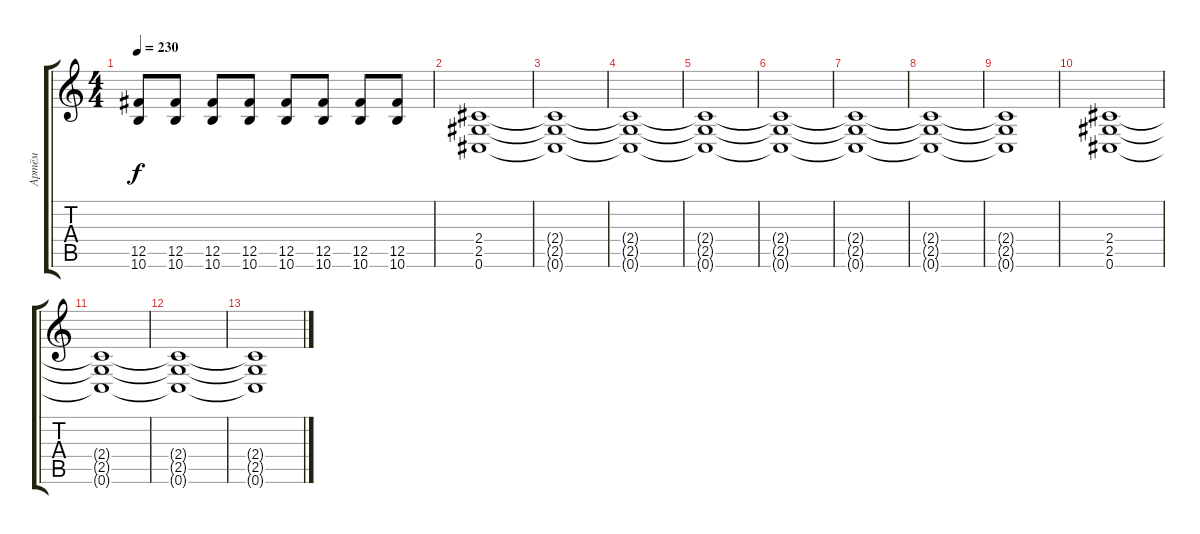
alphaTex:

\track ("Артём" "Артём") {instrument distortionguitar}
\staff {score tabs}
\tuning (Db4 Ab3 E3 B2 Gb2 Db2) {hide}
\ts (4 4)
\tempo 230
\clef g2
\ks c
(12.5 10.6).8{dy f} (12.5 10.6).8 (12.5 10.6).8 (12.5 10.6).8 (12.5 10.6).8 (12.5 10.6).8 (12.5 10.6).8 (12.5 10.6).8 |
(2.4 2.5 0.6).1 |
(2.4{t} 2.5{t} 0.6{t}).1 |
(2.4{t} 2.5{t} 0.6{t}).1 |
(2.4{t} 2.5{t} 0.6{t}).1 |
(2.4{t} 2.5{t} 0.6{t}).1 |
(2.4{t} 2.5{t} 0.6{t}).1 |
(2.4{t} 2.5{t} 0.6{t}).1 |
(2.4{t} 2.5{t} 0.6{t}).1 |
(2.4 2.5 0.6).1 |
(2.4{t} 2.5{t} 0.6{t}).1 |
(2.4{t} 2.5{t} 0.6{t}).1 |
(2.4{t} 2.5{t} 0.6{t}).1
